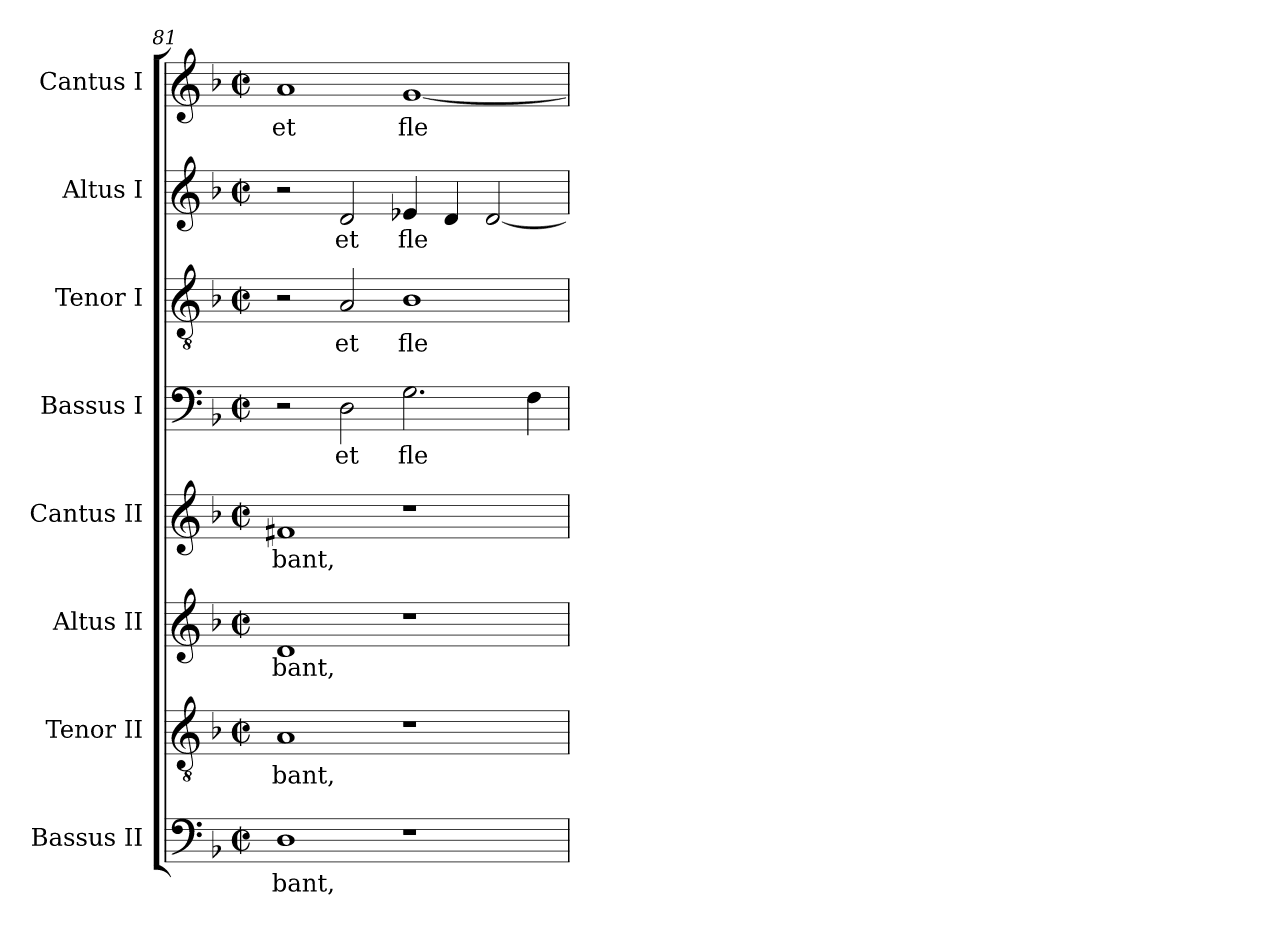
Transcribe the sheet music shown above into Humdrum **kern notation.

**kern	**text	**kern	**text	**kern	**text	**kern	**text	**kern	**text	**kern	**text	**kern	**text	**kern	**text
*part8	*part8	*part7	*part7	*part6	*part6	*part5	*part5	*part4	*part4	*part3	*part3	*part2	*part2	*part1	*part1
*staff8	*staff8	*staff7	*staff7	*staff6	*staff6	*staff5	*staff5	*staff4	*staff4	*staff3	*staff3	*staff2	*staff2	*staff1	*staff1
*I"Bassus II	*	*I"Tenor II	*	*I"Altus II	*	*I"Cantus II	*	*I"Bassus I	*	*I"Tenor I	*	*I"Altus I	*	*I"Cantus I	*
*I'Bassus II	*	*I'Tenor II	*	*I'Altus II	*	*I'Cantus II	*	*I'Bassus I	*	*I'Tenor I	*	*I'Altus I	*	*I'Cantus I	*
*clefF4	*	*clefGv2	*	*clefG2	*	*clefG2	*	*clefF4	*	*clefGv2	*	*clefG2	*	*clefG2	*
*k[b-]	*	*k[b-]	*	*k[b-]	*	*k[b-]	*	*k[b-]	*	*k[b-]	*	*k[b-]	*	*k[b-]	*
*F:	*	*F:	*	*F:	*	*F:	*	*F:	*	*F:	*	*F:	*	*F:	*
*M2/2	*	*M2/2	*	*M2/2	*	*M2/2	*	*M2/2	*	*M2/2	*	*M2/2	*	*M2/2	*
*met(c|)	*	*met(c|)	*	*met(c|)	*	*met(c|)	*	*met(c|)	*	*met(c|)	*	*met(c|)	*	*met(c|)	*
=81	=81	=81	=81	=81	=81	=81	=81	=81	=81	=81	=81	=81	=81	=81	=81
!	!LO:LY:b:cj	!	!LO:LY:b:cj	!	!LO:LY:b:cj	!	!LO:LY:b:cj	!	!	!	!	!	!	!	!LO:LY:b:cj
1D	-bant,	1A	bant,	1d	bant,	1f#X	-bant,	2r	.	2r	.	2r	.	1a	et
!	!	!	!	!	!	!	!	!	!LO:LY:b:cj	!	!LO:LY:b:cj	!	!LO:LY:b:cj	!	!
.	.	.	.	.	.	.	.	2D\	et	2A/	et	2d/	et	.	.
!	!	!	!	!	!	!	!	!	!LO:LY:b:cj	!	!LO:LY:b:cj	!	!LO:LY:b:cj	!	!LO:LY:b:cj
1r	.	1r	.	1r	.	1r	.	2.G\	fle-	1B-	fle	4e-X/	fle	[<1g	fle-
!	!	!	!	!	!	!	!	!	!	!	!	!	!LO:LY:b:cj	!	!
.	.	.	.	.	.	.	.	.	.	.	.	4d/	.	.	.
!	!	!	!	!	!	!	!	!	!	!	!	!	!LO:LY:b:cj	!	!
.	.	.	.	.	.	.	.	.	.	.	.	[<2d/	.	.	.
!	!	!	!	!	!	!	!	!	!LO:LY:b:cj	!	!	!	!	!	!
.	.	.	.	.	.	.	.	4F\	--	.	.	.	.	.	.
=	=	=	=	=	=	=	=	=	=	=	=	=	=	=	=
*-	*-	*-	*-	*-	*-	*-	*-	*-	*-	*-	*-	*-	*-	*-	*-
